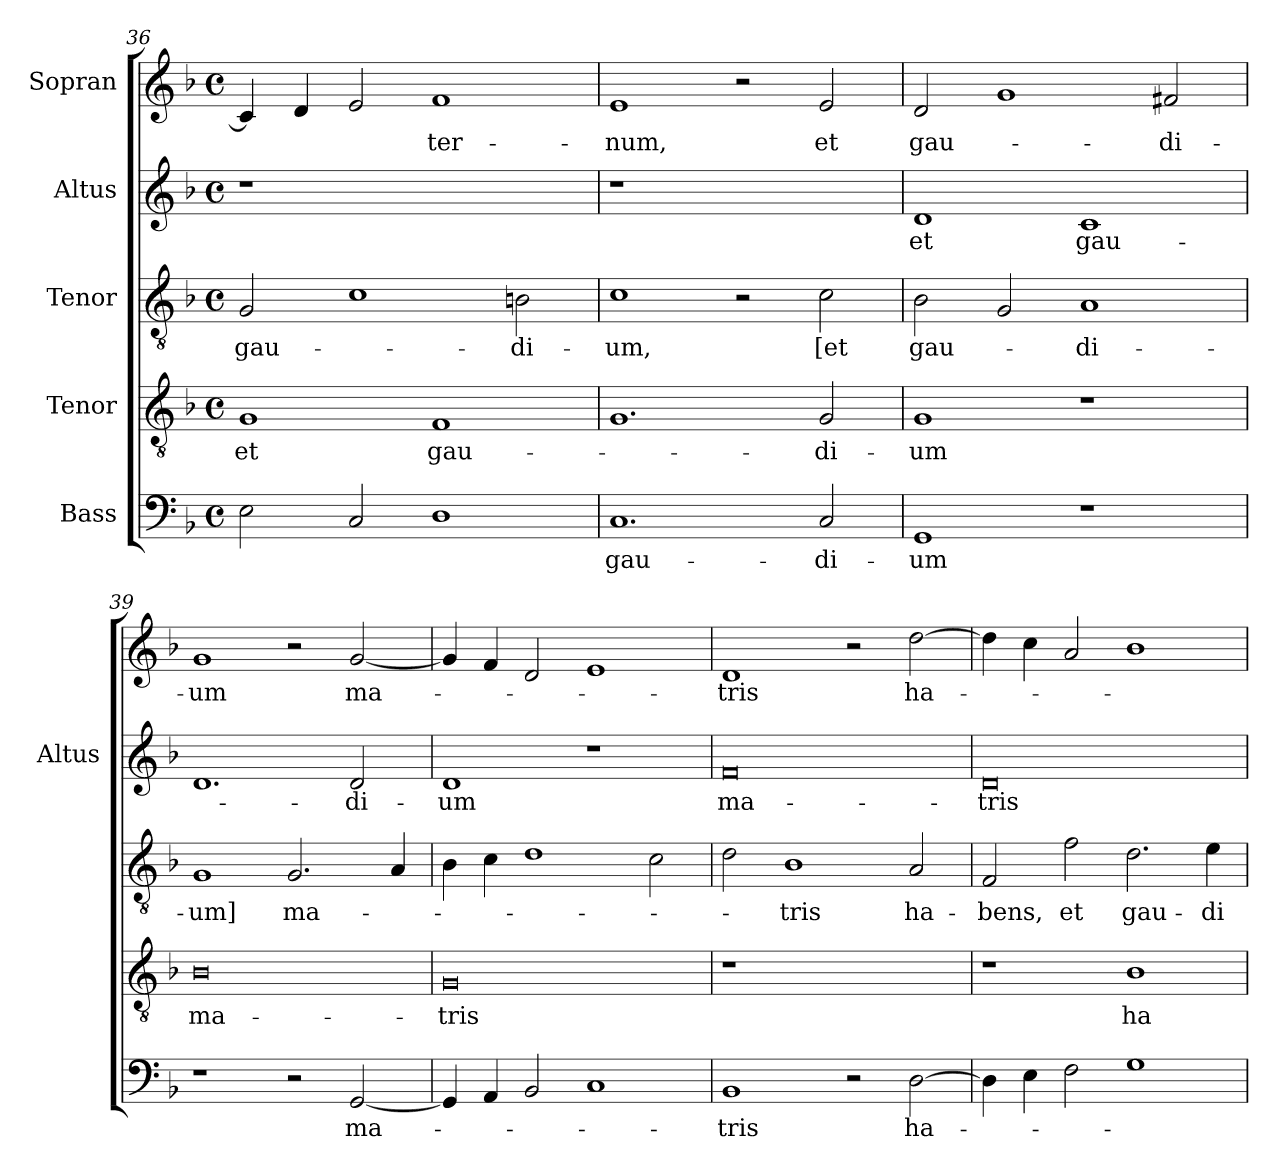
**kern	**text	**kern	**text	**kern	**text	**kern	**text	**kern	**text
*part5	*part5	*part4	*part4	*part3	*part3	*part2	*part2	*part1	*part1
*staff5	*staff5	*staff4	*staff4	*staff3	*staff3	*staff2	*staff2	*staff1	*staff1
*I"Bass	*	*I"Tenor	*	*I"Tenor	*	*I"Altus	*	*I"Sopran	*
*	*	*	*	*	*	*I'Altus	*	*	*
!!LO:PB:g=z
*clefF4	*	*clefGv2	*	*clefGv2	*	*clefG2	*	*clefG2	*
*	*	*ITrd7c12	*	*ITrd7c12	*	*	*	*	*
*k[b-]	*	*k[b-]	*	*k[b-]	*	*k[b-]	*	*k[b-]	*
*F:	*	*F:	*	*F:	*	*F:	*	*F:	*
*M4/4	*	*M4/4	*	*M4/4	*	*M4/4	*	*M4/4	*
*met(c)	*	*met(c)	*	*met(c)	*	*met(c)	*	*met(c)	*
=36	=36	=36	=36	=36	=36	=36	=36	=36	=36
!	!	!	!LO:LY:b:color=#000000	!	!	!	!	!	!
!	!	!	!	!	!LO:LY:b:color=#000000	!LO:N:vis=1	!	!	!
2Ei\	.	1GGi	et	2GGi/	gau-	1r	.	4ci/]	.
.	.	.	.	.	.	.	.	4di/	.
2Ci/	.	.	.	1Ci	.	.	.	2ei/	.
!	!	!	!LO:LY:b:color=#000000	!	!	!	!	!	!
!	!	!	!	!	!	!	!	!	!LO:LY:b:color=#000000
1Di	.	1FFi	gau-	.	.	1ryy	.	1fi	-ter-
!	!	!	!	!	!LO:LY:b:color=#000000	!	!	!	!
.	.	.	.	2BBni\	-di-	.	.	.	.
=37	=37	=37	=37	=37	=37	=37	=37	=37	=37
!	!LO:LY:b:color=#000000	!	!	!	!	!	!	!	!
!	!	!	!	!	!LO:LY:b:color=#000000	!LO:N:vis=1	!	!	!
!	!	!	!	!	!	!	!	!	!LO:LY:b:color=#000000
1.Ci	gau-	1.GGi	.	1Ci	-um,	1r	.	1ei	-num,
.	.	.	.	2r	.	1ryy	.	2r	.
!	!LO:LY:b:color=#000000	!	!	!	!	!	!	!	!
!	!	!	!LO:LY:b:color=#000000	!	!	!	!	!	!
!	!	!	!	!	!LO:LY:b:color=#000000	!	!	!	!
!	!	!	!	!	!	!	!	!	!LO:LY:b:color=#000000
2Ci/	-di-	2GGi/	-di-	2Ci\	[et	.	.	2ei/	et
=38	=38	=38	=38	=38	=38	=38	=38	=38	=38
!	!LO:LY:b:color=#000000	!	!	!	!	!	!	!	!
!	!	!	!LO:LY:b:color=#000000	!	!	!	!	!	!
!	!	!	!	!	!LO:LY:b:color=#000000	!	!	!	!
!	!	!	!	!	!	!	!LO:LY:b:color=#000000	!	!
!	!	!	!	!	!	!	!	!	!LO:LY:b:color=#000000
1GGi	-um	1GGi	-um	2BB-i\	gau-	1di	et	2di/	gau-
.	.	.	.	2GGi/	.	.	.	1gi	.
!	!	!	!	!	!LO:LY:b:color=#000000	!	!	!	!
!	!	!	!	!	!	!	!LO:LY:b:color=#000000	!	!
1r	.	1r	.	1AAi	-di-	1ci	gau-	.	.
!	!	!	!	!	!	!	!	!	!LO:LY:b:color=#000000
.	.	.	.	.	.	.	.	2f#Xi/	-di-
=39	=39	=39	=39	=39	=39	=39	=39	=39	=39
!	!	!	!LO:LY:b:color=#000000	!	!	!	!	!	!
!	!	!	!	!	!LO:LY:b:color=#000000	!	!	!	!
!	!	!	!	!	!	!	!	!	!LO:LY:b:color=#000000
1r	.	0BB-i	ma-	1GGi	-um]	1.di	.	1gi	-um
!	!	!	!	!	!LO:LY:b:color=#000000	!	!	!	!
2r	.	.	.	2.GGi/	ma-	.	.	2r	.
!	!LO:LY:b:color=#000000	!	!	!	!	!	!	!	!
!	!	!	!	!	!	!	!LO:LY:b:color=#000000	!	!
!	!	!	!	!	!	!	!	!	!LO:LY:b:color=#000000
[<2GGi/	ma-	.	.	.	.	2di/	-di-	[<2gi/	ma-
.	.	.	.	4AAi/	.	.	.	.	.
=40	=40	=40	=40	=40	=40	=40	=40	=40	=40
!	!	!	!LO:LY:b:color=#000000	!	!	!	!	!	!
!	!	!	!	!	!	!	!LO:LY:b:color=#000000	!	!
4GGi/]	.	0GGi	-tris	4BB-i\	.	1di	-um	4gi/]	.
4AAi/	.	.	.	4Ci\	.	.	.	4fi/	.
2BB-i/	.	.	.	1Di	.	.	.	2di/	.
1Ci	.	.	.	.	.	1r	.	1ei	.
.	.	.	.	2Ci\	.	.	.	.	.
=41	=41	=41	=41	=41	=41	=41	=41	=41	=41
!	!LO:LY:b:color=#000000	!LO:N:vis=1	!	!	!	!	!	!	!
!	!	!	!	!	!	!	!LO:LY:b:color=#000000	!	!
!	!	!	!	!	!	!	!	!	!LO:LY:b:color=#000000
1BB-i	-tris	1r	.	2Di\	.	0fi	ma-	1di	-tris
!	!	!	!	!	!LO:LY:b:color=#000000	!	!	!	!
.	.	.	.	1BB-i	-tris	.	.	.	.
2r	.	1ryy	.	.	.	.	.	2r	.
!	!LO:LY:b:color=#000000	!	!	!	!	!	!	!	!
!	!	!	!	!	!LO:LY:b:color=#000000	!	!	!	!
!	!	!	!	!	!	!	!	!	!LO:LY:b:color=#000000
[>2Di\	ha-	.	.	2AAi/	ha-	.	.	[>2ddi\	ha-
=42	=42	=42	=42	=42	=42	=42	=42	=42	=42
!	!	!	!	!	!LO:LY:b:color=#000000	!	!	!	!
!	!	!	!	!	!	!	!LO:LY:b:color=#000000	!	!
4Di\]	.	1r	.	2FFi/	-bens,	0di	-tris	4ddi\]	.
4Ei\	.	.	.	.	.	.	.	4cci\	.
!	!	!	!	!	!LO:LY:b:color=#000000	!	!	!	!
2Fi\	.	.	.	2Fi\	et	.	.	2ai/	.
!	!	!	!LO:LY:b:color=#000000	!	!	!	!	!	!
!	!	!	!	!	!LO:LY:b:color=#000000	!	!	!	!
1Gi	.	1BB-i	ha-	2.Di\	gau-	.	.	1b-i	.
!	!	!	!	!	!LO:LY:b:color=#000000	!	!	!	!
.	.	.	.	4Ei\	-di-	.	.	.	.
=	=	=	=	=	=	=	=	=	=
*-	*-	*-	*-	*-	*-	*-	*-	*-	*-
